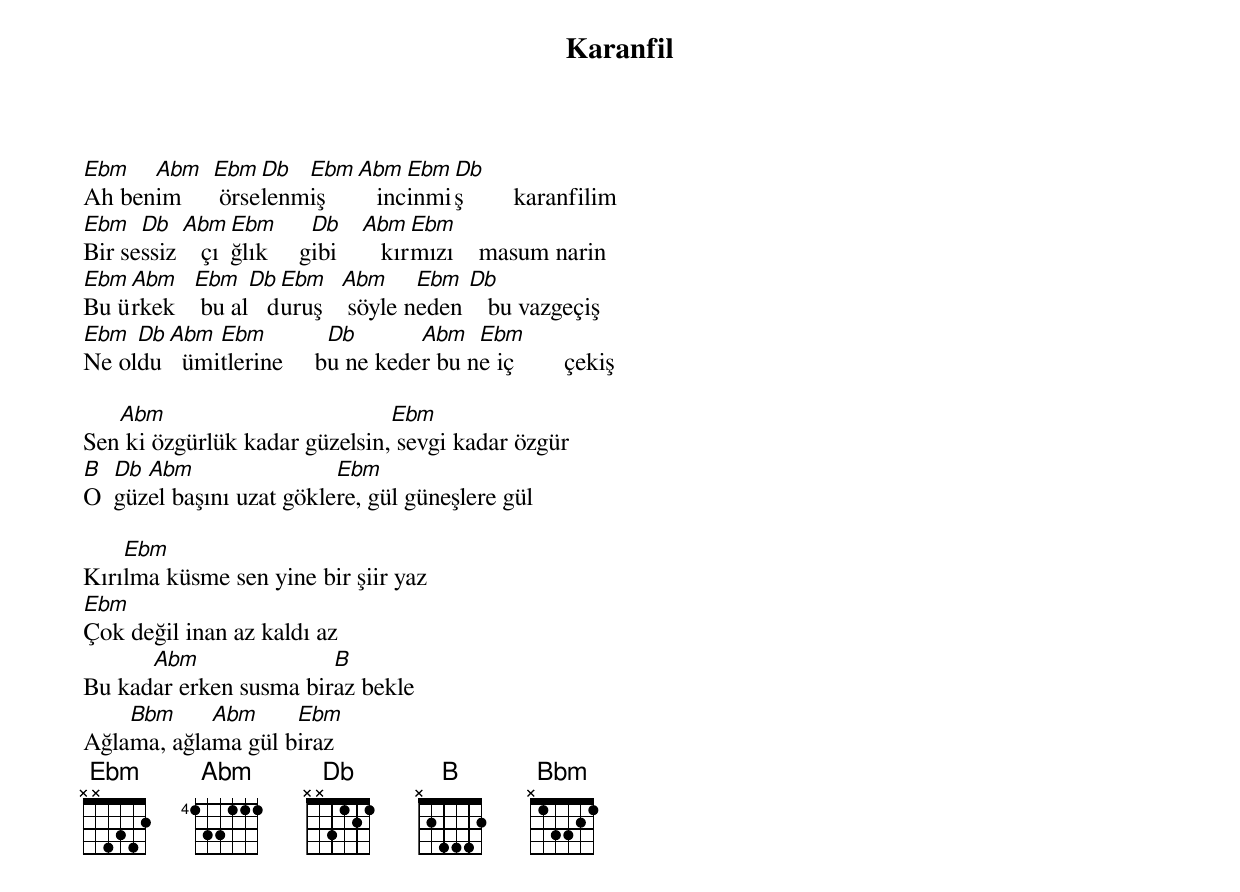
{title: Karanfil}
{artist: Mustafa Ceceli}

Ebm   Abm    Ebm  Db  Ebm   Abm   Ebm Db
Ah benim      örselenmiş       incinmiş        karanfilim
Ebm   Db   Abm  Ebm       Db     Abm   Ebm
Bir sessiz    çığlık     gibi       kırmızı    masum narin
Ebm Abm    Ebm   Db  Ebm    Abm     Ebm  Db
Bu ürkek    bu al   duruş    söyle neden    bu vazgeçiş
Ebm  Db Abm  Ebm          Db       Abm   Ebm
Ne oldu   ümitlerine     bu ne keder bu ne iç        çekiş

   Abm                         Ebm
Sen ki özgürlük kadar güzelsin, sevgi kadar özgür
B  Db Abm                 Ebm
O  güzel başını uzat göklere, gül güneşlere gül

    Ebm
Kırılma küsme sen yine bir şiir yaz
Ebm
Çok değil inan az kaldı az
      Abm               B
Bu kadar erken susma biraz bekle
    Bbm     Abm     Ebm
Ağlama, ağlama gül biraz
